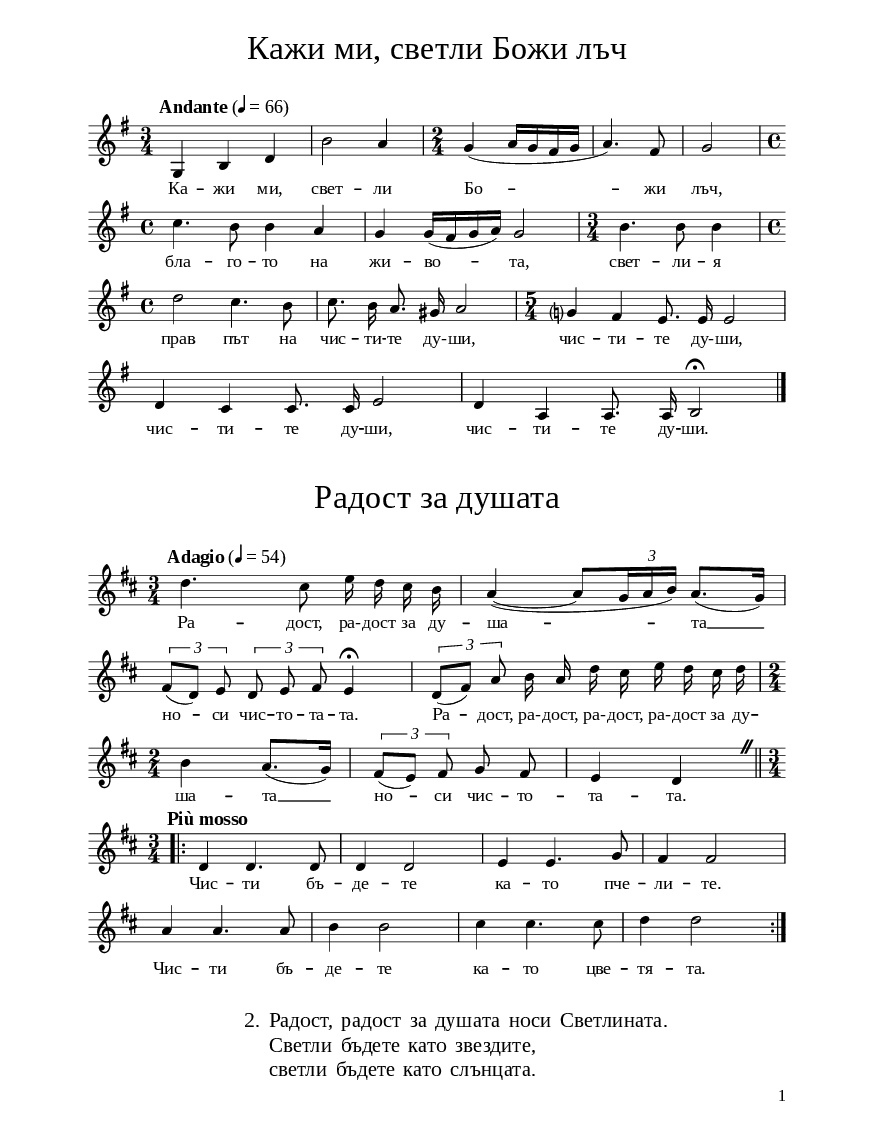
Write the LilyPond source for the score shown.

\version "2.24.3"

% include paper part and global functions
\include "include/globals.ily"

\bookpart {
  \label #'ref167_2
  \tocItem \markup "Кажи ми, светли Божи лъч"
  \paper {
    print-all-headers = ##t
    print-page-number = ##t
    print-first-page-number = ##t

    % put page numbers on the bottom
    oddHeaderMarkup = \markup ""
    evenHeaderMarkup = \markup ""
    oddFooterMarkup = \markup
    \fill-line {
      ""
      \if \should-print-page-number \fromproperty #'page:page-number-string
    }
    evenFooterMarkup = \markup
    \fill-line {
      \if \should-print-page-number \fromproperty #'page:page-number-string
      ""
    }

    left-margin = 1.5\cm
    right-margin = 1.5\cm
    top-margin = 1.6\cm
    bottom-margin = 1.2\cm
    ragged-bottom = ##t % do not spread the staves to fill the whole vertical space

    % change distance between staves
    system-system-spacing =
    #'((basic-distance . 8)
       (minimum-distance . 6)
       (padding . 1)
       (stretchability . 12))
  }
  \score {
    \include "include/score-layout.ily"

    \new Voice \absolute {
      \clef treble
      \key g \major
      \time 3/4
      \tempoFunc "Andante" 4 "66"
      \autoBeamOff
      g4  b4  d'4 | % 2
      b'2  a'4 | % 3
      \time 2/4  | % 3
      g'4 (  a'16 [  g'16  fis'16  g'16
      ] | % 4
      a'4. )  fis'8 | % 5
      g'2 \break | % 6
      \time 4/4  | % 6
      c''4.  b'8  b'4  a'4 | % 7
      g'4  g'16 ( [  fis'16  g'16  a'16
      ) ]  g'2 | % 8
      \time 3/4  | % 8
      b'4.  b'8  b'4 \break | % 9
      \time 4/4  | % 9
      d''2  c''4.  b'8 |
      c''8.  b'16  a'8.  gis'16
      a'2 | % 11
      \time 5/4  | % 11
      g'?4  fis'4  e'8.  e'16  e'2
      \break | % 12
      d'4  c'4  c'8.  c'16  e'2 | % 13
      d'4  a4  a8.  a16  b2 ^\fermata
      \bar "|."
    }

    \addlyrics {
      Ка -- жи ми, свет -- ли Бо --
      жи лъч, бла -- го -- то
      на жи -- во --   та, свет --
      ли -- я прав път на чис -- ти --
      те "ду-" -- ши, чис -- ти -- те "ду-" --
      ши, чис -- ти -- те ду -- ши, чис --
      ти -- те ду -- ши.}

      \header {
        title = \titleFunc "Кажи ми, светли Божи лъч" "Kaži mi, svetli Boži lăč"
      }

      \midi{}

    } % score

    \label #'ref155_1
    \tocItem \markup "Радост за душата"
    \score {
      \include "include/score-layout.ily"

      \new Voice \absolute {
        \clef treble
        \key d \major
        \time 3/4
        \tempoFunc "Adagio" 4 "54"
        \autoBeamOff
        d''4.  cis''8  e''16  d''16
        cis''16  b'16 | % 2
        a'4 ( ~  a'8 [ \once \omit TupletBracket
        \times 2/3  {
          g'16  a'16  b'16 ) ]
        }
        a'8. ( [  g'16 ) ] \break | % 3

        \times 2/3  {
          fis'8 ( [  d'8 ) ] e'8
        }

        \times 2/3  {
          d'8   e'8  fis'8
        }
        e'4 ^\fermata \noBreak | % 4

        \times 2/3  {
          d'8 ([  fis'8 ]) a'8
        }
        b'16  a'16  d''16  cis''16
        e''16  d''16  cis''16  d''16
        \break | % 5
        \time 2/4
        b'4  a'8. [(  g'16 )]
        \times 2/3  {
          fis'8 ( [  e'8 ) ] fis'8
        }
        % 6
        g'8  fis'8  e'4  d'4 \caesura \time 3/4 \break
        \bar ".|:-||"
        | % 7
        \tempo "Più mosso"
        d'4  d'4.  d'8 | % 8
        d'4  d'2 | % 9
        e'4  e'4.  g'8 |
        fis'4  fis'2 \break | % 11
        a'4  a'4.  a'8 | % 12
        b'4  b'2 | % 13
        cis''4  cis''4.  cis''8 | % 14
        d''4  d''2
        \bar ":|."

      }

      \addlyrics {
        Ра -- дост, "ра-" -- дост за ду -- ша
        --  та __  но -- си
        чис -- то -- та -- та. Ра -- дост,
        "ра-" -- дост, "ра-" -- дост, "ра-" -- дост
        за ду -- ша -- та __  но -- си
        чис -- то -- та -- та. Чис -- ти бъ --
        де -- те ка -- то пче -- ли -- те.
        Чис -- ти бъ -- де -- те ка -- то
        цве -- тя -- та.
      }

      \header {
        title = \titleFunc "Радост за душата" "Radost za dušata"
      }

      \midi{}

    } % score


    \markup \fontsize #bgCoupletFontSize {
      \hspace #15
      \override #`(baseline-skip . ,bgCoupletBaselineSkip) % affects space between column lines
      \column {
        \line {   2. Радост, радост за душата носи Светлината. }
        \line {   "   "  Светли бъдете като звездите,}
        \line {   "   "   светли бъдете като слънцата. }

      }

    } % markup
  } % bookpart

  % Più mosso
  %
